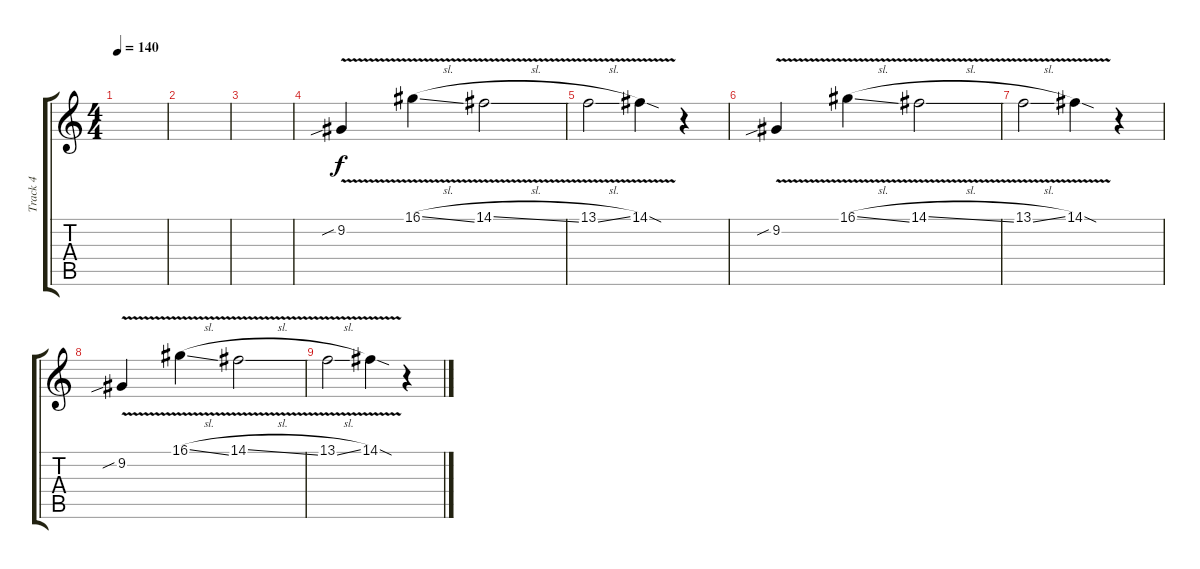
\track ("Track 4" "Track 4") {instrument pad3polysynth}
\staff {score tabs}
\tuning (E4 B3 G3 D3 A2 E2) {hide}
\ts (4 4)
\tempo 140
\clef g2
\ks c
|
|
|
9.2{v sib}.4 16.1{v sl}.4 14.1{v sl}.2 |
13.1{v sl}.2 14.1{v sod}.4 r.4 |
9.2{v sib}.4 16.1{v sl}.4 14.1{v sl}.2 |
13.1{v sl}.2 14.1{v sod}.4 r.4 |
9.2{v sib}.4 16.1{v sl}.4 14.1{v sl}.2 |
13.1{v sl}.2 14.1{v sod}.4 r.4
